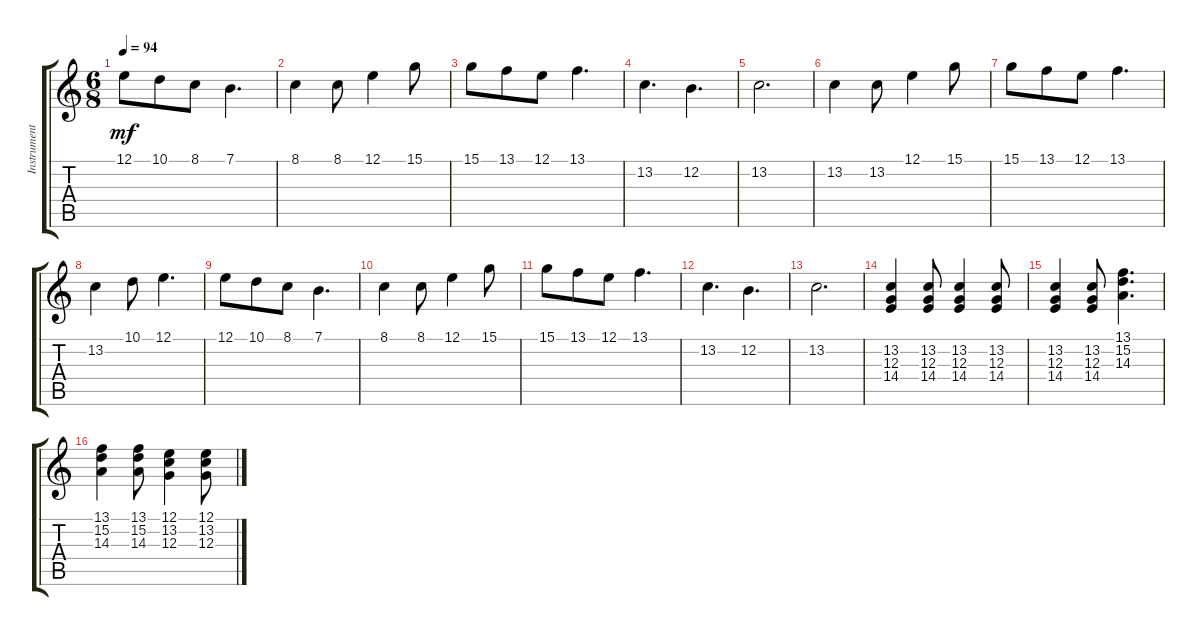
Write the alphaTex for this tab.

\track ("Instrument 4 (Koto)" "Instrument") {instrument koto}
\staff {score tabs}
\tuning (E4 B3 G3 D3 A2 E2) {hide}
\ts (6 8)
\tempo 94
\clef g2
\ks c
12.1.8{dy mf} 10.1.8 8.1.8 7.1.4{d} |
8.1.4 8.1.8 12.1.4 15.1.8 |
15.1.8 13.1.8 12.1.8 13.1.4{d} |
13.2.4{d} 12.2.4{d} |
13.2.2{d} |
13.2.4 13.2.8 12.1.4 15.1.8 |
15.1.8 13.1.8 12.1.8 13.1.4{d} |
13.2.4 10.1.8 12.1.4{d} |
12.1.8 10.1.8 8.1.8 7.1.4{d} |
8.1.4 8.1.8 12.1.4 15.1.8 |
15.1.8 13.1.8 12.1.8 13.1.4{d} |
13.2.4{d} 12.2.4{d} |
13.2.2{d} |
(13.2 12.3 14.4).4{instrument recorder} (13.2 12.3 14.4).8 (13.2 12.3 14.4).4 (13.2 12.3 14.4).8 |
(13.2 12.3 14.4).4 (13.2 12.3 14.4).8 (13.1 15.2 14.3).4{d} |
(13.1 15.2 14.3).4 (13.1 15.2 14.3).8 (12.1 13.2 12.3).4 (12.1 13.2 12.3).8
